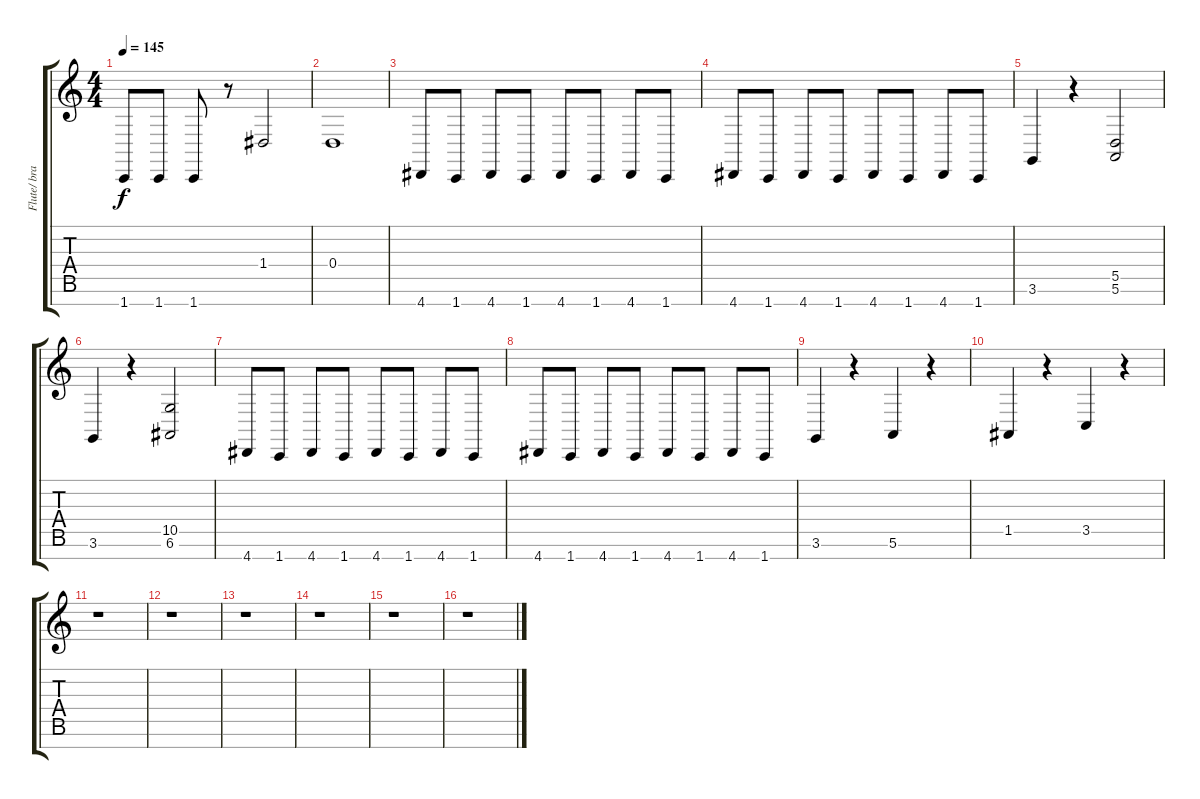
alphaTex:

\track ("Flute/ brass" "Flute/ bra") {instrument tuba}
\staff {score tabs}
\tuning (E4 B3 G3 D3 A2 E2 B1) {hide}
\ts (4 4)
\tempo 145
\clef g2
\ks c
1.7.8{dy f} 1.7.8 1.7.8 r.8 1.4.2 |
0.4.1 |
4.7.8 1.7.8 4.7.8 1.7.8 4.7.8 1.7.8 4.7.8 1.7.8 |
4.7.8 1.7.8 4.7.8 1.7.8 4.7.8 1.7.8 4.7.8 1.7.8 |
3.6.4 r.4 (5.5 5.6).2 |
3.6.4 r.4 (10.5 6.6).2 |
4.7.8 1.7.8 4.7.8 1.7.8 4.7.8 1.7.8 4.7.8 1.7.8 |
4.7.8 1.7.8 4.7.8 1.7.8 4.7.8 1.7.8 4.7.8 1.7.8 |
3.6.4 r.4 5.6.4 r.4 |
1.5.4 r.4 3.5.4 r.4 |
r.1 |
r.1 |
r.1 |
r.1 |
r.1 |
r.1
